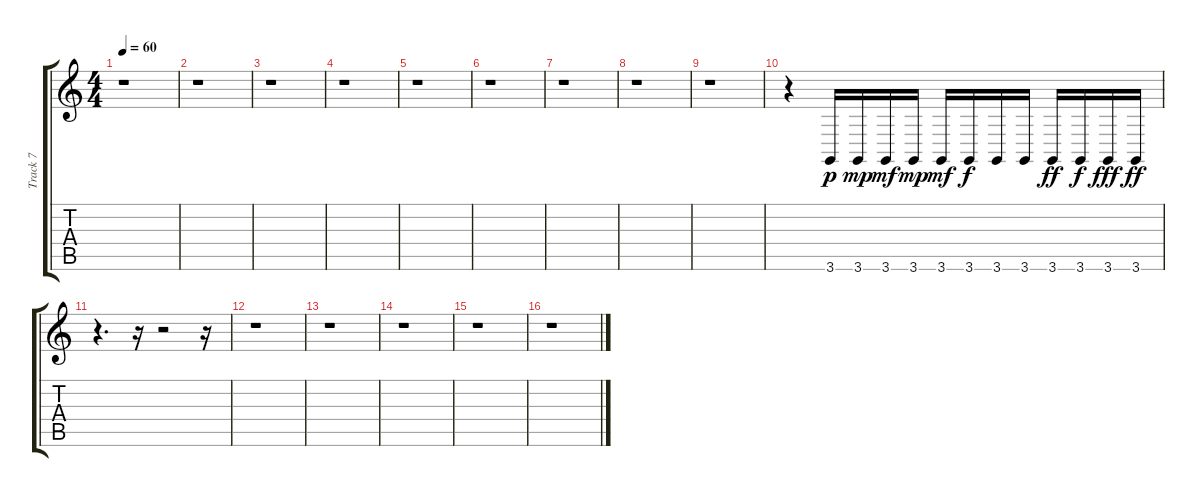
\track ("Track 7" "Track 7") {instrument timpani}
\staff {score tabs}
\tuning (E4 B3 G3 D3 A2 E2) {hide}
\ts (4 4)
\tempo 60
\clef g2
\ks c
r.1{dy p instrument timpani} |
r.1 |
r.1 |
r.1 |
r.1 |
r.1 |
r.1 |
r.1 |
r.1 |
r.4 3.6.16 3.6.16{dy mp} 3.6.16{dy mf} 3.6.16{dy mp} 3.6.16{dy mf} 3.6.16{dy f} 3.6.16 3.6.16 3.6.16{dy ff} 3.6.16{dy f} 3.6.16{dy fff} 3.6.16{dy ff} |
r.4{d} r.16 r.2 r.16 |
r.1 |
r.1 |
r.1 |
r.1 |
r.1
